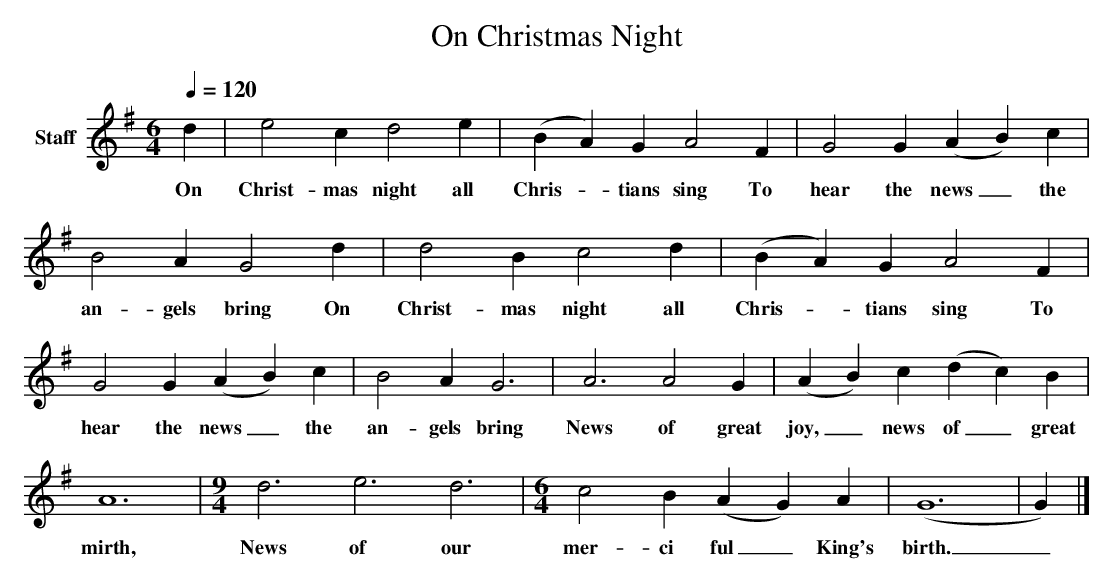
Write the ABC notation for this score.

X:1
T: On Christmas Night
L: 1/4
M: 6/4
Q: 1/4=120
V: P1 name="Staff"
K: G
[V: P1]  d | e2 c d2 e | (B A) G A2 F | G2 G (A B) c | B2 A G2 d | d2 B c2 d | (B A) G A2 F | G2 G (A B) c | B2 A G3 | A3 A2 G | (A B) c (d c) B | A6 | [M: 9/4]  d3 e3 d3 | [M: 6/4]  c2 B (A G) A | (G6 | G)|]
w: On Christ- mas night all Chris-_ tians sing To hear the news_ the an- gels bring On Christ- mas night all Chris-_ tians sing To hear the news_ the an- gels bring News of great joy,_ news of_ great mirth, News of our mer- ci ful_ King's birth._
